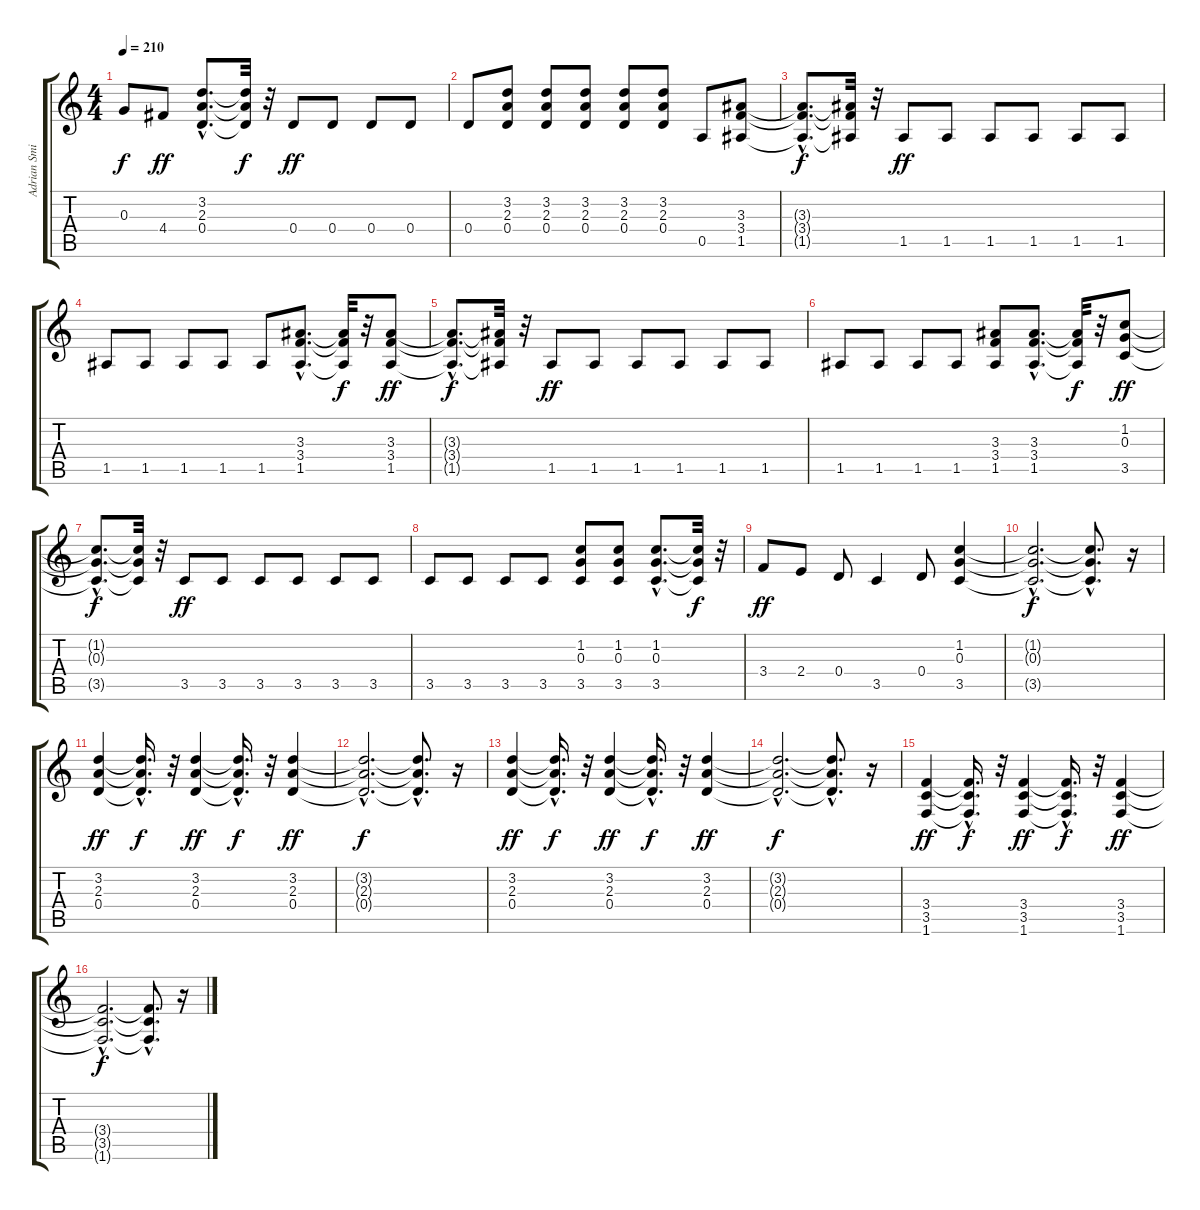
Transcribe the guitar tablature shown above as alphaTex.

\track ("Adrian Smith" "Adrian Smi") {instrument overdrivenguitar}
\staff {score tabs}
\tuning (E4 B3 G3 D3 A2 E2) {hide}
\ts (4 4)
\tempo 210
\clef g2
\ks c
0.3{t}.8{dy f} 4.4.8{dy ff} (3.2{hac} 2.3{hac} 0.4{hac}).8{d} (3.2{t} 2.3{t} 0.4{t}).32{dy f} r.32 0.4.8{dy ff} 0.4.8 0.4.8 0.4.8 |
0.4.8 (3.2 2.3 0.4).8 (3.2 2.3 0.4).8 (3.2 2.3 0.4).8 (3.2 2.3 0.4).8 (3.2 2.3 0.4).8 0.5.8 (3.3 3.4 1.5).8 |
(3.3{hac t} 3.4{hac t} 1.5{hac t}).8{d dy f} (3.3{t} 3.4{t} 1.5{t}).32 r.32 1.5.8{dy ff} 1.5.8 1.5.8 1.5.8 1.5.8 1.5.8 |
1.5.8 1.5.8 1.5.8 1.5.8 1.5.8 (3.3{hac} 3.4{hac} 1.5{hac}).8{d} (3.3{t} 3.4{t} 1.5{t}).32{dy f} r.32 (3.3 3.4 1.5).8{dy ff} |
(3.3{hac t} 3.4{hac t} 1.5{hac t}).8{d dy f} (3.3{t} 3.4{t} 1.5{t}).32 r.32 1.5.8{dy ff} 1.5.8 1.5.8 1.5.8 1.5.8 1.5.8 |
1.5.8 1.5.8 1.5.8 1.5.8 (3.3 3.4 1.5).8 (3.3{hac} 3.4{hac} 1.5{hac}).8{d} (3.3{t} 3.4{t} 1.5{t}).32{dy f} r.32 (1.2 0.3 3.5).8{dy ff} |
(1.2{hac t} 0.3{hac t} 3.5{hac t}).8{d dy f} (1.2{t} 0.3{t} 3.5{t}).32 r.32 3.5.8{dy ff} 3.5.8 3.5.8 3.5.8 3.5.8 3.5.8 |
3.5.8 3.5.8 3.5.8 3.5.8 (1.2 0.3 3.5).8 (1.2 0.3 3.5).8 (1.2{hac} 0.3{hac} 3.5{hac}).8{d} (1.2{t} 0.3{t} 3.5{t}).32{dy f} r.32 |
3.4.8{dy ff} 2.4.8 0.4.8 3.5.4 0.4.8 (1.2 0.3 3.5).4 |
(1.2{hac t} 0.3{hac t} 3.5{hac t}).2{d dy f} (1.2{hac t} 0.3{hac t} 3.5{hac t}).8{d} r.16 |
(3.2 2.3 0.4).4{dy ff instrument distortionguitar} (3.2{hac t} 2.3{hac t} 0.4{hac t}).16{d dy f} r.32 (3.2 2.3 0.4).4{dy ff} (3.2{hac t} 2.3{hac t} 0.4{hac t}).16{d dy f} r.32 (3.2 2.3 0.4).4{dy ff} |
(3.2{hac t} 2.3{hac t} 0.4{hac t}).2{d dy f} (3.2{hac t} 2.3{hac t} 0.4{hac t}).8{d} r.16 |
(3.2 2.3 0.4).4{dy ff} (3.2{hac t} 2.3{hac t} 0.4{hac t}).16{d dy f} r.32 (3.2 2.3 0.4).4{dy ff} (3.2{hac t} 2.3{hac t} 0.4{hac t}).16{d dy f} r.32 (3.2 2.3 0.4).4{dy ff} |
(3.2{hac t} 2.3{hac t} 0.4{hac t}).2{d dy f} (3.2{hac t} 2.3{hac t} 0.4{hac t}).8{d} r.16 |
(3.4 3.5 1.6).4{dy ff} (3.4{hac t} 3.5{hac t} 1.6{hac t}).16{d dy f} r.32 (3.4 3.5 1.6).4{dy ff} (3.4{hac t} 3.5{hac t} 1.6{hac t}).16{d dy f} r.32 (3.4 3.5 1.6).4{dy ff} |
(3.4{hac t} 3.5{hac t} 1.6{hac t}).2{d dy f} (3.4{hac t} 3.5{hac t} 1.6{hac t}).8{d} r.16
